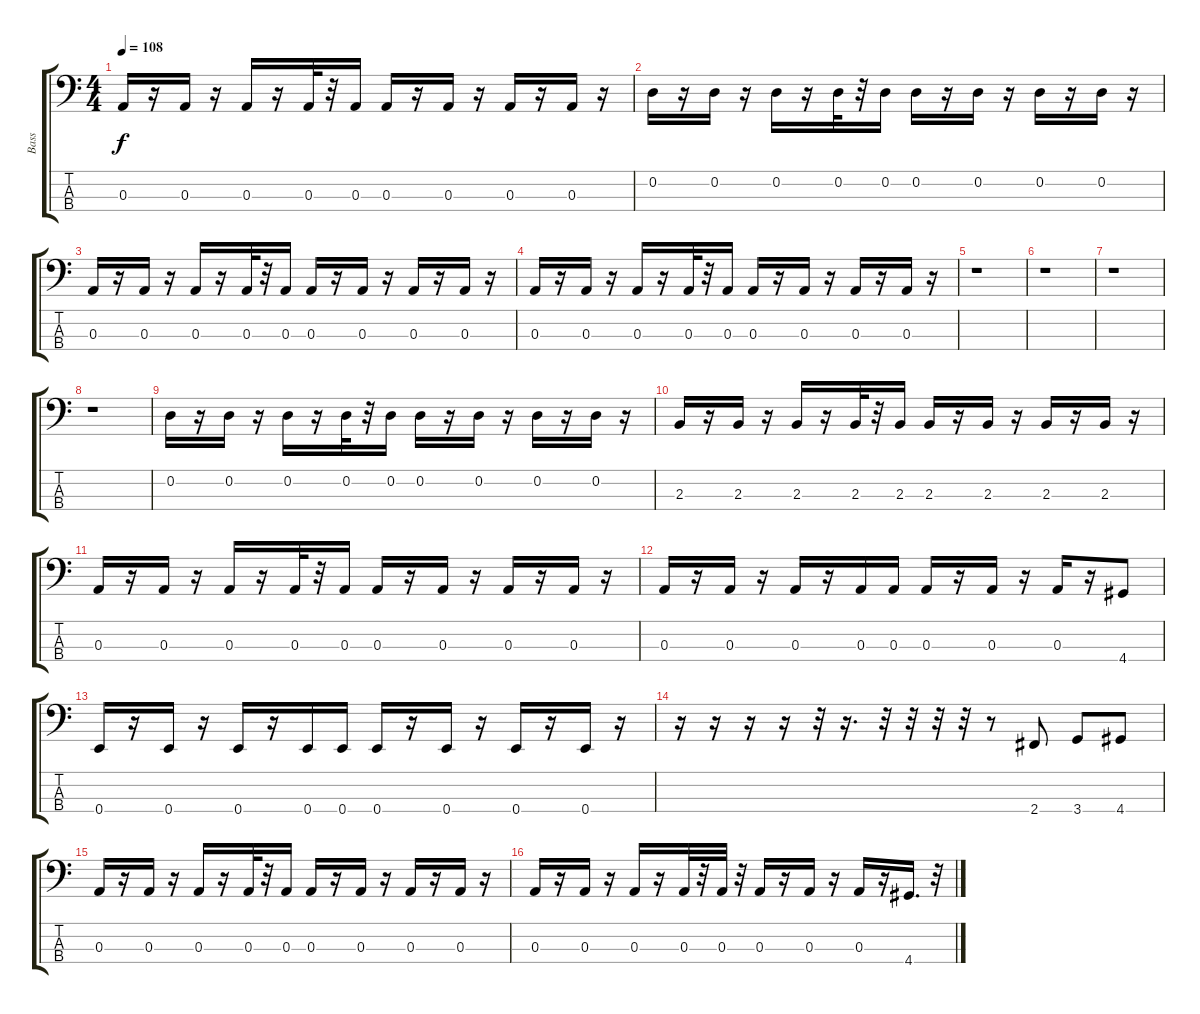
\track ("Bass       " "Bass      ") {instrument electricbassfinger}
\staff {score tabs}
\tuning (G2 D2 A1 E1) {hide}
\ts (4 4)
\tempo 108
\clef f4
\ks c
0.3.16{dy f} r.16 0.3.16 r.16 0.3.16 r.16 0.3.32 r.32 0.3.16 0.3.16 r.16 0.3.16 r.16 0.3.16 r.16 0.3.16 r.16 |
0.2.16 r.16 0.2.16 r.16 0.2.16 r.16 0.2.32 r.32 0.2.16 0.2.16 r.16 0.2.16 r.16 0.2.16 r.16 0.2.16 r.16 |
0.3.16 r.16 0.3.16 r.16 0.3.16 r.16 0.3.32 r.32 0.3.16 0.3.16 r.16 0.3.16 r.16 0.3.16 r.16 0.3.16 r.16 |
0.3.16 r.16 0.3.16 r.16 0.3.16 r.16 0.3.32 r.32 0.3.16 0.3.16 r.16 0.3.16 r.16 0.3.16 r.16 0.3.16 r.16 |
r.1 |
r.1 |
r.1 |
r.1 |
0.2.16 r.16 0.2.16 r.16 0.2.16 r.16 0.2.32 r.32 0.2.16 0.2.16 r.16 0.2.16 r.16 0.2.16 r.16 0.2.16 r.16 |
2.3.16 r.16 2.3.16 r.16 2.3.16 r.16 2.3.32 r.32 2.3.16 2.3.16 r.16 2.3.16 r.16 2.3.16 r.16 2.3.16 r.16 |
0.3.16 r.16 0.3.16 r.16 0.3.16 r.16 0.3.32 r.32 0.3.16 0.3.16 r.16 0.3.16 r.16 0.3.16 r.16 0.3.16 r.16 |
0.3.16 r.16 0.3.16 r.16 0.3.16 r.16 0.3.16 0.3.16 0.3.16 r.16 0.3.16 r.16 0.3.16 r.16 4.4.8 |
0.4.16 r.16 0.4.16 r.16 0.4.16 r.16 0.4.16 0.4.16 0.4.16 r.16 0.4.16 r.16 0.4.16 r.16 0.4.16 r.16 |
r.16 r.16 r.16 r.16 r.32 r.16{d} r.32 r.32 r.32 r.32 r.8 2.4.8 3.4.8 4.4.8 |
0.3.16 r.16 0.3.16 r.16 0.3.16 r.16 0.3.32 r.32 0.3.16 0.3.16 r.16 0.3.16 r.16 0.3.16 r.16 0.3.16 r.16 |
0.3.16 r.16 0.3.16 r.16 0.3.16 r.16 0.3.32 r.32 0.3.32 r.32 0.3.16 r.16 0.3.16 r.16 0.3.16 r.16 4.4.16{d} r.32
